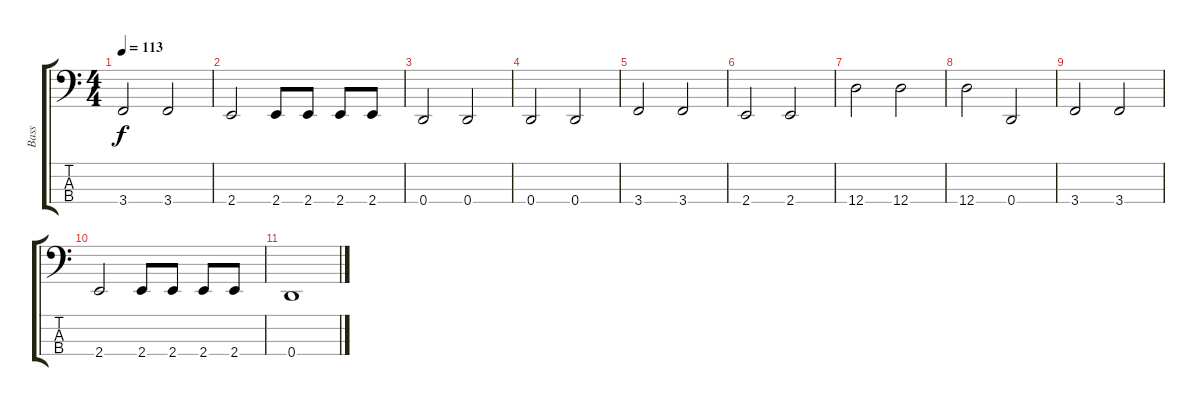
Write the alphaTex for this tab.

\track ("Bass" "Bass") {instrument electricbassfinger}
\staff {score tabs}
\tuning (G2 D2 A1 D1) {hide}
\ts (4 4)
\tempo 113
\clef f4
\ks c
3.4.2{dy f} 3.4.2 |
2.4.2 2.4.8 2.4.8 2.4.8 2.4.8 |
0.4.2 0.4.2 |
0.4.2 0.4.2 |
3.4.2 3.4.2 |
2.4.2 2.4.2 |
12.4.2 12.4.2 |
12.4.2 0.4.2 |
3.4.2 3.4.2 |
2.4.2 2.4.8 2.4.8 2.4.8 2.4.8 |
0.4.1
